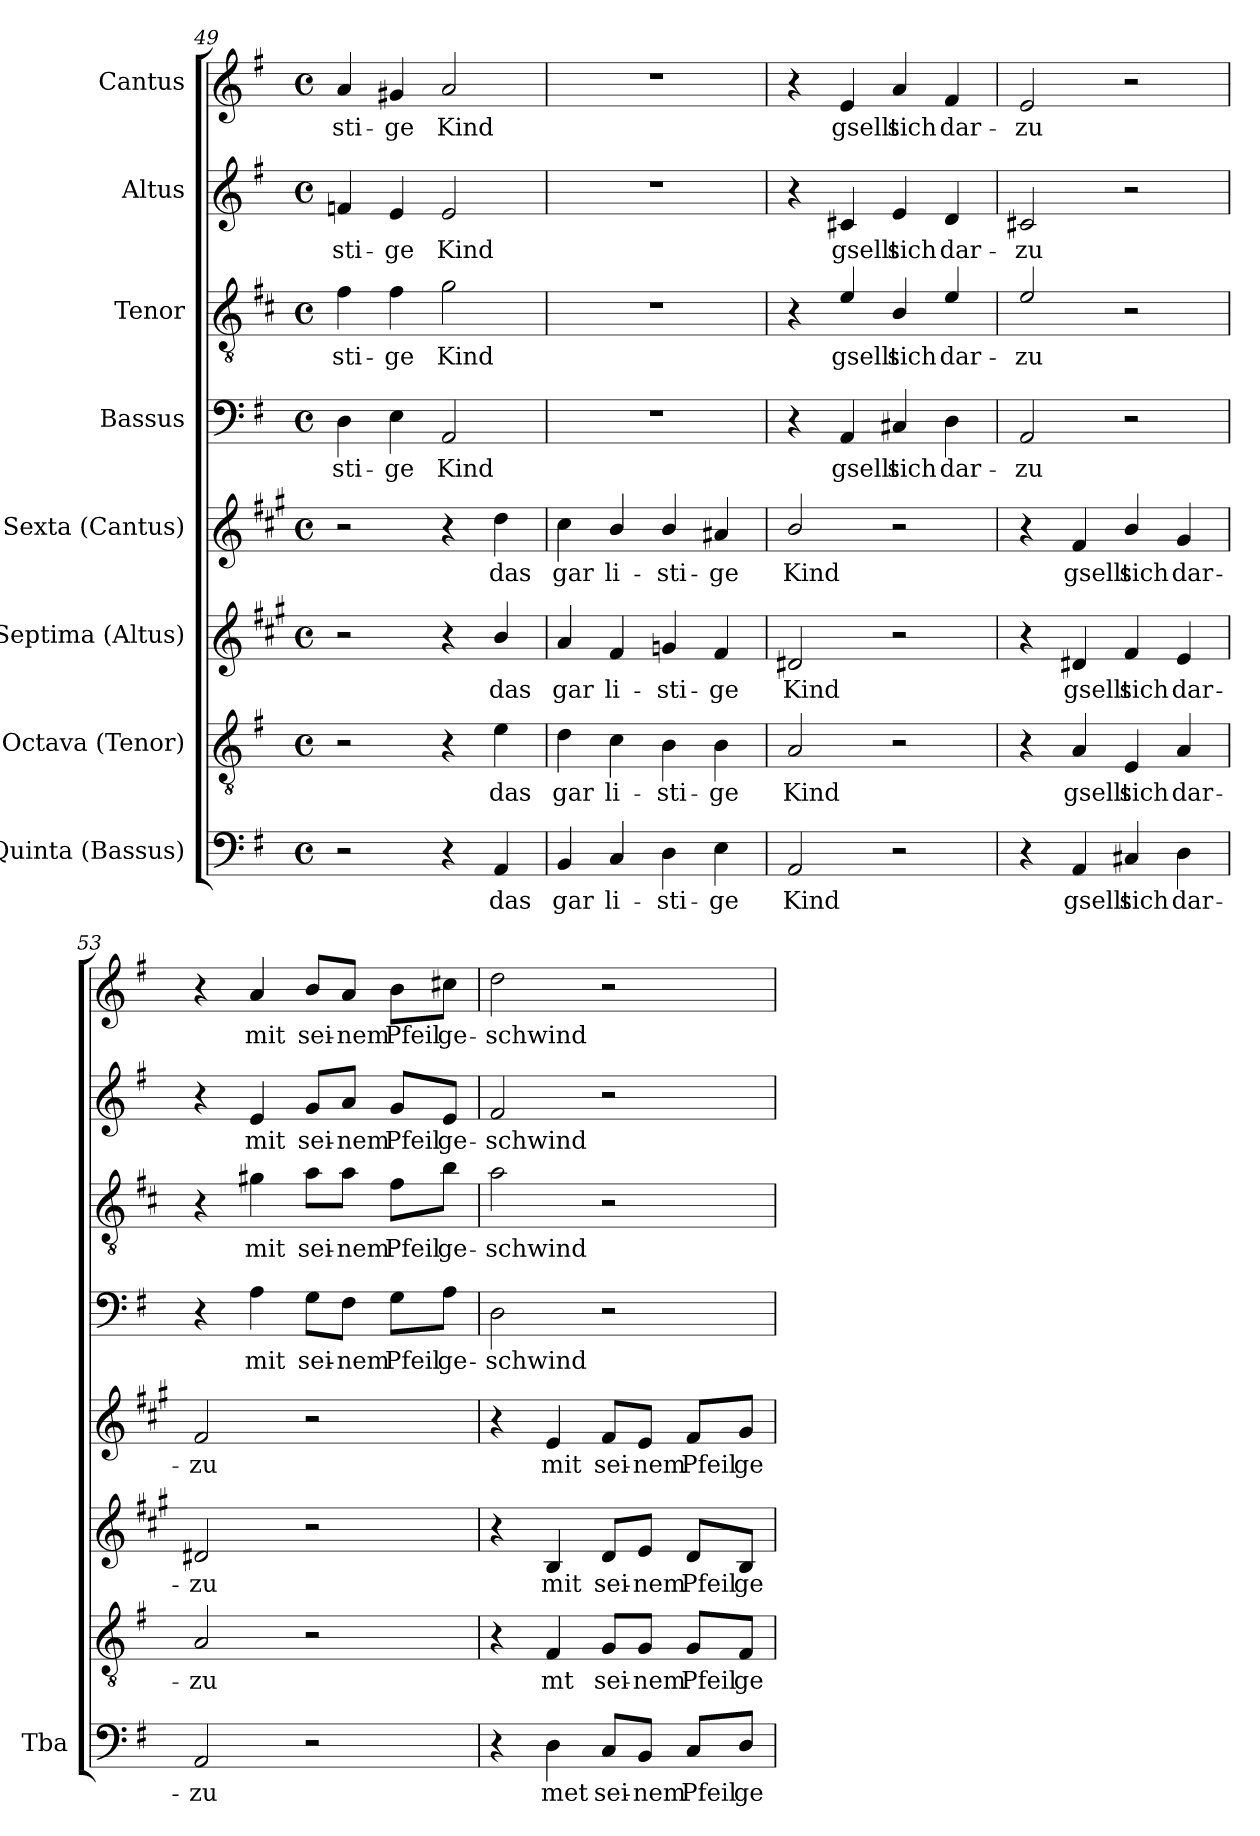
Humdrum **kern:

**kern	**text	**kern	**text	**kern	**text	**kern	**text	**kern	**text	**kern	**text	**kern	**text	**kern	**text
*part8	*part8	*part7	*part7	*part6	*part6	*part5	*part5	*part4	*part4	*part3	*part3	*part2	*part2	*part1	*part1
*staff8	*staff8	*staff7	*staff7	*staff6	*staff6	*staff5	*staff5	*staff4	*staff4	*staff3	*staff3	*staff2	*staff2	*staff1	*staff1
*I"Quinta (Bassus)	*	*I"Octava (Tenor)	*	*I"Septima (Altus)	*	*I"Sexta (Cantus)	*	*I"Bassus	*	*I"Tenor	*	*I"Altus	*	*I"Cantus	*
*I'Tba	*	*	*	*	*	*	*	*	*	*	*	*	*	*	*
*clefF4	*	*clefGv2	*	*clefG2	*	*clefG2	*	*clefF4	*	*clefGv2	*	*clefG2	*	*clefG2	*
*	*	*	*	*ITrd1c2	*	*ITrd1c2	*	*	*	*ITrd4c7	*	*	*	*	*
*k[f#]	*	*k[f#]	*	*k[f#]	*	*k[f#]	*	*k[f#]	*	*k[f#]	*	*k[f#]	*	*k[f#]	*
*G:	*	*G:	*	*G:	*	*G:	*	*G:	*	*G:	*	*G:	*	*G:	*
*M4/4	*	*M4/4	*	*M4/4	*	*M4/4	*	*M4/4	*	*M4/4	*	*M4/4	*	*M4/4	*
*met(c)	*	*met(c)	*	*met(c)	*	*met(c)	*	*met(c)	*	*met(c)	*	*met(c)	*	*met(c)	*
=49	=49	=49	=49	=49	=49	=49	=49	=49	=49	=49	=49	=49	=49	=49	=49
2r	.	2r	.	2r	.	2r	.	4D\	-sti-	4B\	-sti-	4fn/	-sti-	4a/	-sti-
.	.	.	.	.	.	.	.	4E\	-ge	4B\	-ge	4e/	-ge	4g#X/	-ge
4r	.	4r	.	4r	.	4r	.	2AA/	Kind	2c\	Kind	2e/	Kind	2a/	Kind
4AA/	das	4e\	das	4a/	das	4cc\	das	.	.	.	.	.	.	.	.
!!LO:LB:g=z
=50	=50	=50	=50	=50	=50	=50	=50	=50	=50	=50	=50	=50	=50	=50	=50
4BB/	gar	4d\	gar	4g/	gar	4b\	gar	1r	.	1r	.	1r	.	1r	.
4C/	li-	4c\	li-	4e/	li-	4a/	li-	.	.	.	.	.	.	.	.
4D\	-sti-	4B\	-sti-	4fn/	-sti-	4a/	-sti-	.	.	.	.	.	.	.	.
4E\	-ge	4B\	-ge	4e/	-ge	4g#X/	-ge	.	.	.	.	.	.	.	.
=51	=51	=51	=51	=51	=51	=51	=51	=51	=51	=51	=51	=51	=51	=51	=51
2AA/	Kind	2A/	Kind	2c#X/	Kind	2a/	Kind	4r	.	4r	.	4r	.	4r	.
.	.	.	.	.	.	.	.	4AA/	gsellt	4A/	gsellt	4c#X/	gsellt	4e/	gsellt
2r	.	2r	.	2r	.	2r	.	4C#X/	sich	4E/	sich	4e/	sich	4a/	sich
.	.	.	.	.	.	.	.	4D\	dar-	4A/	dar-	4d/	dar-	4f#/	dar-
=52	=52	=52	=52	=52	=52	=52	=52	=52	=52	=52	=52	=52	=52	=52	=52
4r	.	4r	.	4r	.	4r	.	2AA/	-zu	2A/	-zu	2c#X/	-zu	2e/	-zu
4AA/	gsellt	4A/	gsellt	4c#X/	gsellt	4e/	gsellt	.	.	.	.	.	.	.	.
4C#X/	sich	4E/	sich	4e/	sich	4a/	sich	2r	.	2r	.	2r	.	2r	.
4D\	dar-	4A/	dar-	4d/	dar-	4f#/	dar-	.	.	.	.	.	.	.	.
=53	=53	=53	=53	=53	=53	=53	=53	=53	=53	=53	=53	=53	=53	=53	=53
2AA/	-zu	2A/	-zu	2c#X/	-zu	2e/	-zu	4r	.	4r	.	4r	.	4r	.
.	.	.	.	.	.	.	.	4A\	mit	4c#X\	mit	4e/	mit	4a/	mit
2r	.	2r	.	2r	.	2r	.	8G\L	sei-	8d\L	sei-	8g/L	sei-	8b/L	sei-
.	.	.	.	.	.	.	.	8F#\J	-nem	8d\J	-nem	8a/J	-nem	8a/J	-nem
.	.	.	.	.	.	.	.	8G\L	Pfeil	8B\L	Pfeil	8g/L	Pfeil	8b\L	Pfeil
.	.	.	.	.	.	.	.	8A\J	ge-	8e\J	ge-	8e/J	ge-	8cc#X\J	ge-
=54	=54	=54	=54	=54	=54	=54	=54	=54	=54	=54	=54	=54	=54	=54	=54
4r	.	4r	.	4r	.	4r	.	2D\	-schwind	2d\	-schwind	2f#/	-schwind	2dd\	-schwind
4D\	met	4F#/	mt	4A/	mit	4d/	mit	.	.	.	.	.	.	.	.
8C/L	sei-	8G/L	sei-	8c/L	sei-	8e/L	sei-	2r	.	2r	.	2r	.	2r	.
8BB/J	-nem	8G/J	-nem	8d/J	-nem	8d/J	-nem	.	.	.	.	.	.	.	.
8C/L	Pfeil	8G/L	Pfeil	8c/L	Pfeil	8e/L	Pfeil	.	.	.	.	.	.	.	.
8D/J	ge-	8F#/J	ge-	8A/J	ge-	8f#/J	ge-	.	.	.	.	.	.	.	.
=	=	=	=	=	=	=	=	=	=	=	=	=	=	=	=
*-	*-	*-	*-	*-	*-	*-	*-	*-	*-	*-	*-	*-	*-	*-	*-
